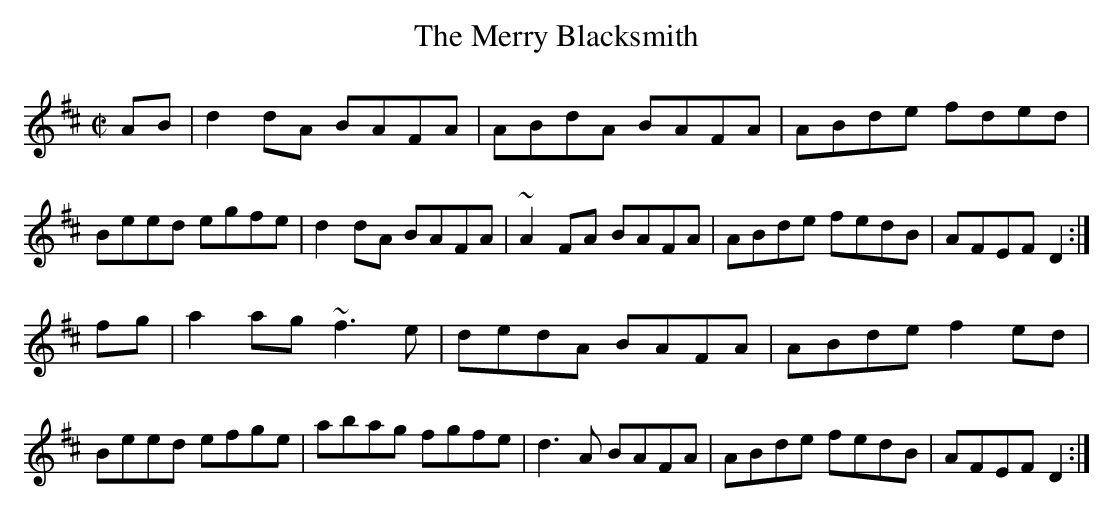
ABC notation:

X:1
T:Merry Blacksmith, The
M:C|
L:1/8
E:7
K:D
AB|d2 dA BAFA|ABdA BAFA|ABde fded|Beed egfe|d2 dA BAFA|~A2 FA BAFA|ABde fedB|AFEF D2:|
fg|a2 ag ~f3 e|dedA BAFA|ABde f2ed|Beed efge|abag fgfe|d3 A BAFA|ABde fedB|AFEF D2:|
